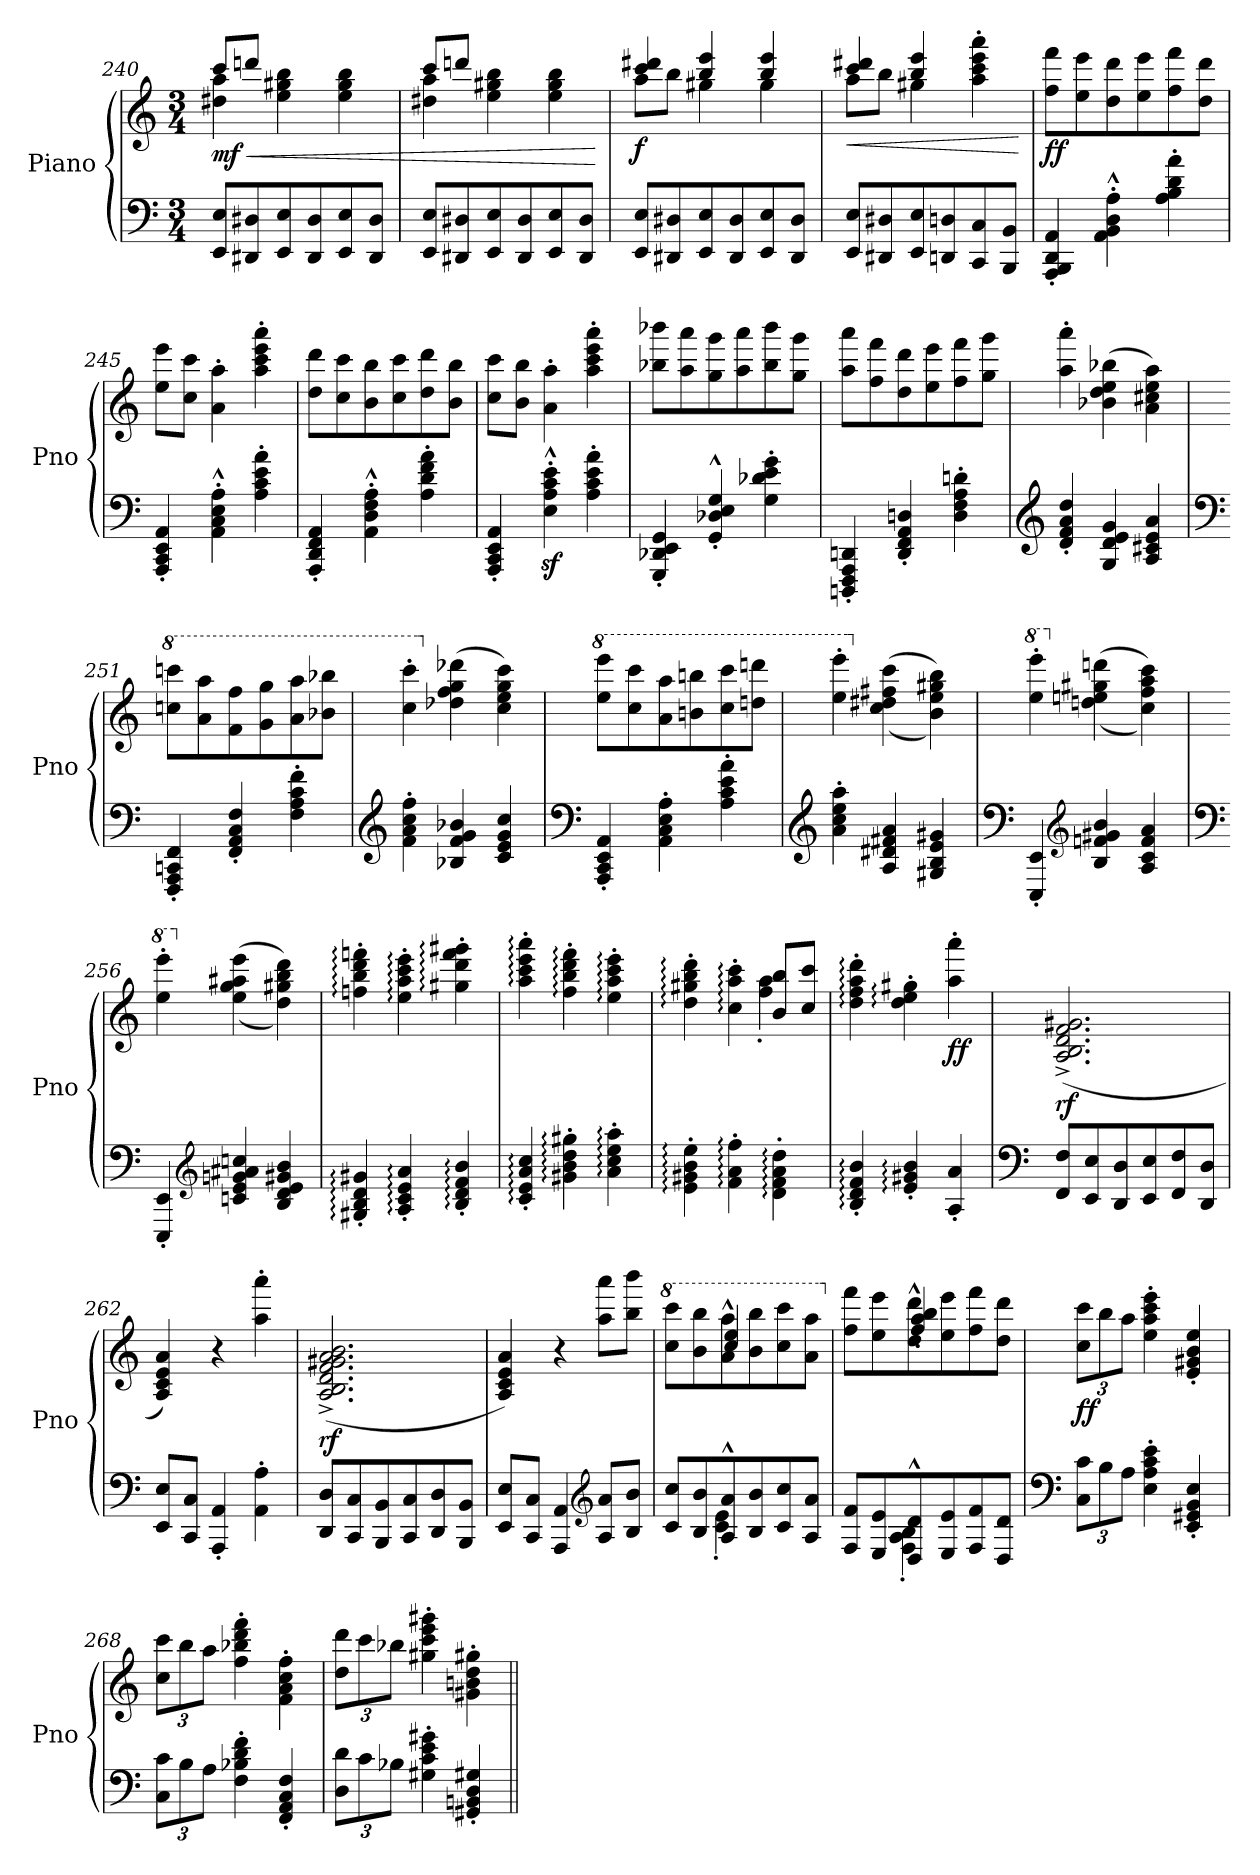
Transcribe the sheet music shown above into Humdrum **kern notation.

**kern	**kern	**dynam
*part1	*part1	*part1
*staff2	*staff1	*staff1/2
*I"Piano	*	*
*I'Pno	*	*
*clefF4	*clefG2	*
*k[]	*k[]	*
*M3/4	*M3/4	*
=240	=240	=240
!	!	!LO:HP:b
*	*^	*
!	!	!	!LO:DY:n=1:b
8EE/ 8E/L	8ccc/L	4dd#X\ 4aa\	< mf
8DD#X/ 8D#X/	8dddn/J	.	.
8EE/ 8E/	4ee\ 4gg#X\ 4bb\	2ryy	.
8DD#/ 8D#/	.	.	.
8EE/ 8E/	4ee\ 4gg#\ 4bb\	.	.
8DD#/ 8D#/J	.	.	.
!!LO:PB:g=z	!!
=241	=241	=241	=241
8EE/ 8E/L	8ccc/L	4dd#X\ 4aa\	.
8DD#X/ 8D#X/	8dddn/J	.	.
8EE/ 8E/	4ee\ 4gg#X\ 4bb\	2ryy	.
8DD#/ 8D#/	.	.	.
8EE/ 8E/	4ee\ 4gg#\ 4bb\	.	.
8DD#/ 8D#/J	.	.	.
*	*v	*v	*
.	.	[
=242	=242	=242
*	*^	*
!	!	!	!LO:DY:b
8EE/ 8E/L	4ccc/ 4ddd#X/	8aa\L	f
8DD#X/ 8D#X/	.	8bb\J	.
8EE/ 8E/	4bb/ 4eee/	4gg#X\	.
8DD#/ 8D#/	.	.	.
8EE/ 8E/	4bb/ 4eee/	4gg#\	.
8DD#/ 8D#/J	.	.	.
=243	=243	=243	=243
!	!	!	!LO:HP:b
8EE/ 8E/L	4ccc/ 4ddd#X/	8aa\L	<
8DD#X/ 8D#X/	.	8bb\J	.
8EE/ 8E/	4bb/ 4eee/	4gg#X\	.
8DDn/ 8Dn/	.	.	.
8CC/ 8C/	4aa\' 4ccc\' 4eee\' 4aaa\'	4ryy	.
8BBB/ 8BB/J	.	.	.
*	*v	*v	*
.	.	[
=244	=244	=244
!	!	!LO:DY:b
4AAA/' 4BBB/' 4DD/' 4AA/'	8ff\ 8fff\L	ff
.	8ee\ 8eee\	.
4AA\'^^ 4BB\'^^ 4D\'^^ 4A\'^^	8dd\ 8ddd\	.
.	8ee\ 8eee\	.
4A\' 4B\' 4d\' 4a\'	8ff\ 8fff\	.
.	8dd\ 8ddd\J	.
=245	=245	=245
4AAA/' 4CC/' 4EE/' 4AA/'	8ee\ 8eee\L	.
.	8cc\ 8ccc\J	.
4AA\'^^ 4C\'^^ 4E\'^^ 4A\'^^	4a\' 4aa\'	.
4A\' 4c\' 4e\' 4a\'	4aa\' 4ccc\' 4eee\' 4aaa\'	.
!!LO:LB:g=z
=246	=246	=246
4AAA/' 4DD/' 4FF/' 4AA/'	8dd\ 8ddd\L	.
.	8cc\ 8ccc\	.
4AA\'^^ 4D\'^^ 4F\'^^ 4A\'^^	8b\ 8bb\	.
.	8cc\ 8ccc\	.
4A\' 4d\' 4f\' 4a\'	8dd\ 8ddd\	.
.	8b\ 8bb\J	.
=247	=247	=247
4AAA/' 4CC/' 4EE/' 4AA/'	8cc\ 8ccc\L	.
.	8b\ 8bb\J	.
4E\z<'^^ 4A\z<'^^ 4c\z<'^^ 4e\z<'^^	4a\' 4aa\'	.
4A\' 4c\' 4e\' 4a\'	4aa\' 4ccc\' 4eee\' 4aaa\'	.
=248	=248	=248
4GGG/' 4DD-X/' 4EE/' 4GG/'	8bb-X\ 8bbb-X\L	.
.	8aa\ 8aaa\	.
4GG/'^^ 4D-X/'^^ 4E/'^^ 4G/'^^	8gg\ 8ggg\	.
.	8aa\ 8aaa\	.
4G\' 4d-X\' 4e\' 4g\'	8bb-\ 8bbb-\	.
.	8gg\ 8ggg\J	.
=249	=249	=249
4DDDn/' 4FFF/' 4AAA/' 4DDn/'	8aa\ 8aaa\L	.
.	8ff\ 8fff\	.
4DD/' 4FF/' 4AA/' 4Dn/'	8dd\ 8ddd\	.
.	8ee\ 8eee\	.
4D\' 4F\' 4A\' 4dn\'	8ff\ 8fff\	.
.	8gg\ 8ggg\J	.
=250	=250	=250
*clefG2	*	*
4d/' 4f/' 4a/' 4dd/'	4aa\' 4aaa\'	.
4G/ 4d/ 4e/ 4g/	(4b-X\ 4dd\ 4ee\ 4bb-X\	.
4A/ 4c#X/ 4e/ 4a/	4a\ 4cc#X\ 4ee\ 4aa\)	.
!!LO:LB:g=z
=251	=251	=251
*clefF4	*	*
*	*8va	*
4FFF/' 4AAA/' 4CCn/' 4FF/'	8cccn\ 8ccccn\L	.
.	8aa\ 8aaa\	.
4FF/' 4AA/' 4C/' 4F/'	8ff\ 8fff\	.
.	8gg\ 8ggg\	.
4F\' 4A\' 4c\' 4f\'	8aa\ 8aaa\	.
.	8bb-X\ 8bbb-X\J	.
=252	=252	=252
*clefG2	*	*
4f\' 4a\' 4cc\' 4ff\'	4ccc\' 4cccc\'	.
*	*X8va	*
4B-X/ 4f/ 4g/ 4b-X/	(4dd-X\ 4ff\ 4gg\ 4ddd-X\	.
4c/ 4e/ 4g/ 4cc/	4cc\ 4ee\ 4gg\ 4ccc\)	.
=253	=253	=253
*clefF4	*	*
*	*8va	*
4AAA/' 4CC/' 4EE/' 4AA/'	8eee\ 8eeee\L	.
.	8ccc\ 8cccc\	.
4AA\' 4C\' 4E\' 4A\'	8aa\ 8aaa\	.
.	8bbn\ 8bbbn\	.
4A\' 4c\' 4e\' 4a\'	8ccc\ 8cccc\	.
.	8dddn\ 8ddddn\J	.
=254	=254	=254
*clefG2	*	*
4a\' 4cc\' 4ee\' 4aa\'	4eee\' 4eeee\'	.
*	*X8va	*
4A/ 4d#X/ 4f#X/ 4a/	((4cc\ 4dd#X\ 4ff#X\ 4ccc\	.
4G#X/ 4B/ 4e/ 4g#X/	4b\ 4ee\ 4gg#X\ 4bb\))	.
=255	=255	=255
*clefF4	*	*
*	*8va	*
4EEE/' 4EE/'	4eee\' 4eeee\'	.
*clefG2	*	*
*	*X8va	*
4B/ 4fn/ 4g#X/ 4b/	((4ddn\ 4een\ 4gg#X\ 4dddn\	.
4A/ 4c/ 4f/ 4a/	4cc\ 4ff\ 4aa\ 4ccc\))	.
!!LO:LB:g=z
=256	=256	=256
*clefF4	*	*
*	*8va	*
4EEE/' 4EE/'	4eee\' 4eeee\'	.
*clefG2	*	*
*	*X8va	*
4cn/ 4e/ 4gn/ 4a#X/ 4ccn/	((4ee\ 4gg\ 4aa#X\ 4eee\	.
4B/ 4d/ 4e/ 4g#X/ 4b/	4dd\ 4gg#X\ 4bb\ 4ddd\))	.
=257	=257	=257
4G#X/:' 4B/:' 4d/:' 4g#X/:'	4ffn\:' 4bb\:' 4ddd\:' 4fffn\:'	.
4A/:' 4c/:' 4e/:' 4a/:'	4ee\:' 4aa\:' 4ccc\:' 4eee\:'	.
4B/:' 4d/:' 4f/:' 4b/:'	4gg#X\:' 4ddd\:' 4fff\:' 4ggg#X\:'	.
=258	=258	=258
4c/:' 4e/:' 4a/:' 4cc/:'	4aa\:' 4ccc\:' 4eee\:' 4aaa\:'	.
4g#X\:' 4b\:' 4dd\:' 4gg#X\:'	4ff\:' 4bb\:' 4ddd\:' 4fff\:'	.
4a\:' 4cc\:' 4ee\:' 4aa\:'	4ee\:' 4aa\:' 4ccc\:' 4eee\:'	.
=259	=259	=259
*	*^	*
4e\:' 4g#X\:' 4b\:' 4ee\:'	4dd\:' 4gg#X\:' 4bb\:' 4ddd\:'	2ryy	.
4f\:' 4a\:' 4ff\:'	4cc\:' 4aa\:' 4ccc\:'	.	.
4d\:' 4f\:' 4a\:' 4dd\:'	8b/ 8bb/L	4ff\:' 4aa\:'	.
.	8cc/ 8ccc/J	.	.
*	*v	*v	*
=260	=260	=260
4B/:' 4d/:' 4f/:' 4b/:'	4dd\:' 4ff\:' 4aa\:' 4ddd\:'	.
4e/:' 4g#X/:' 4b/:'	4dd\:' 4ee\:' 4gg#X\:'	.
!	!	!LO:DY:b
4A/' 4a/'	4aa\' 4aaa\'	ff
=261	=261	=261
*clefF4	*	*
!	!	!LO:DY:b
8FF/ 8F/L	(>2.A/^ 2.B/^ 2.d/^ 2.f/^ 2.g#X/^	rf
8EE/ 8E/	.	.
8DD/ 8D/	.	.
8EE/ 8E/	.	.
8FF/ 8F/	.	.
8DD/ 8D/J	.	.
!!LO:LB:g=z
=262	=262	=262
8EE/ 8E/L	4A/ 4c/ 4e/ 4a/)	.
8CC/ 8C/J	.	.
4AAA/' 4AA/'	4r	.
4AA\' 4A\'	4aa\' 4aaa\'	.
=263	=263	=263
!	!	!LO:DY:b
8DD/ 8D/L	(>2.A/^ 2.B/^ 2.d/^ 2.f/^ 2.g#X/^ 2.a/^ 2.b/^	rf
8CC/ 8C/	.	.
8BBB/ 8BB/	.	.
8CC/ 8C/	.	.
8DD/ 8D/	.	.
8BBB/ 8BB/J	.	.
=264	=264	=264
8EE/ 8E/L	4A/ 4c/ 4e/ 4a/)	.
8CC/ 8C/J	.	.
4AAA/ 4AA/	4r	.
*clefG2	*	*
8A/ 8a/L	8aa\ 8aaa\L	.
8B/ 8b/J	8bb\ 8bbb\J	.
=265	=265	=265
*^	*	*
*	*	*8va	*
*	*	*^	*
8c/ 8cc/L	4ryy	8ccc\ 8cccc\L	4ryy	.
8B/ 8b/	.	8bb\ 8bbb\	.	.
8A/^^ 8a/^^	4c\' 4e\'	8aa\^^ 8aaa\^^	4ccc/' 4eee/'	.
8B/ 8b/	.	8bb\ 8bbb\	.	.
8c/ 8cc/	4ryy	8ccc\ 8cccc\	4ryy	.
8A/ 8a/J	.	8aa\ 8aaa\J	.	.
=266	=266	=266	=266	=266
*	*	*X8va	*	*
8F/ 8f/L	4ryy	8ff\ 8fff\L	4ryy	.
8E/ 8e/	.	8ee\ 8eee\	.	.
8D/^^ 8d/^^	4F\' 4A\' 4B\'	8dd\^^ 8ddd\^^	4ff/' 4aa/' 4bb/'	.
8E/ 8e/	.	8ee\ 8eee\	.	.
8F/ 8f/	4ryy	8ff\ 8fff\	4ryy	.
8D/ 8d/J	.	8dd\ 8ddd\J	.	.
*v	*v	*	*	*
*	*v	*v	*
!!LO:PB:g=z
=267	=267	=267
*clefF4	*	*
*Xbrackettup	*Xbrackettup	*
!	!	!LO:DY:b
12C\ 12c\L	12cc\ 12ccc\L	ff
12B\	12bb\	.
12A\J	12aa\J	.
4E\' 4A\' 4c\' 4e\'	4ee\' 4aa\' 4ccc\' 4eee\'	.
4EE/' 4GG#X/' 4BB/' 4E/'	4e/' 4g#X/' 4b/' 4ee/'	.
=268	=268	=268
12C\ 12c\L	12cc\ 12ccc\L	.
12B\	12bb\	.
12A\J	12aa\J	.
4F\' 4B-X\' 4d\' 4f\'	4ff\' 4bb-X\' 4ddd\' 4fff\'	.
4FF/' 4AA/' 4C/' 4F/'	4f\' 4a\' 4cc\' 4ff\'	.
=269	=269	=269
12D\ 12d\L	12dd\ 12ddd\L	.
12c\	12ccc\	.
12B-X\J	12bb-X\J	.
4G#X\' 4c\' 4e\' 4g#X\'	4gg#X\' 4ccc\' 4eee\' 4ggg#X\'	.
4GG#X/' 4BBn/' 4D/' 4G#X/'	4g#X\' 4bn\' 4dd\' 4gg#X\'	.
=||	=||	=||
*-	*-	*-
